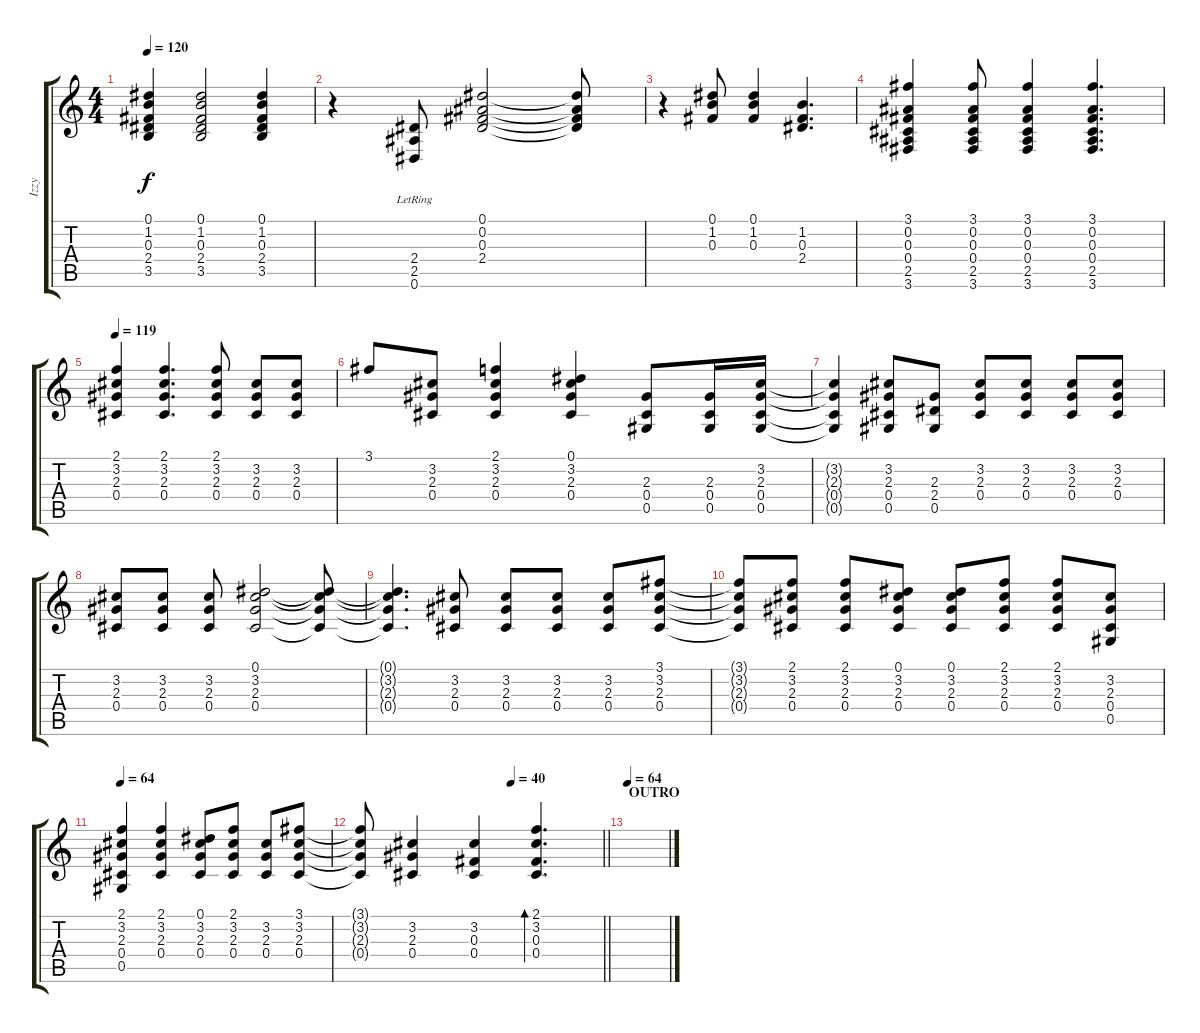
\track ("Izzy" "Izzy") {instrument acousticguitarsteel}
\staff {score tabs}
\tuning (Eb4 Bb3 Gb3 Db3 Ab2 Eb2) {hide}
\ts (4 4)
\tempo 120
\clef g2
\ks c
(0.1 1.2 0.3 2.4 3.5).4{dy f} (0.1 1.2 0.3 2.4 3.5).2 (0.1 1.2 0.3 2.4 3.5).4 |
r.4 (2.4 2.5{lr} 0.6{lr}).8 (0.1 0.2 0.3 2.4).2 (0.1{t} 0.2{t} 0.3{t} 2.4{t}).8 |
r.4 (0.1 1.2 0.3).8 (0.1 1.2 0.3).4 (1.2 0.3 2.4).4{d} |
(3.1 0.2 0.3 0.4 2.5 3.6).4 (3.1 0.2 0.3 0.4 2.5 3.6).8 (3.1 0.2 0.3 0.4 2.5 3.6).4 (3.1 0.2 0.3 0.4 2.5 3.6).4{d} |
\tempo 119
(2.1 3.2 2.3 0.4).4 (2.1 3.2 2.3 0.4).4{d} (2.1 3.2 2.3 0.4).8 (3.2 2.3 0.4).8 (3.2 2.3 0.4).8 |
3.1.8 (3.2 2.3 0.4).8 (2.1 3.2 2.3 0.4).4 (0.1 3.2 2.3 0.4).4 (2.3 0.4 0.5).8 (2.3 0.4 0.5).16 (3.2 2.3 0.4 0.5).16 |
(3.2{t} 2.3{t} 0.4{t} 0.5{t}).4 (3.2 2.3 0.4 0.5).8 (2.3 2.4 0.5).8 (3.2 2.3 0.4).8 (3.2 2.3 0.4).8 (3.2 2.3 0.4).8 (3.2 2.3 0.4).8 |
(3.2 2.3 0.4).8 (3.2 2.3 0.4).8 (3.2 2.3 0.4).8 (0.1 3.2 2.3 0.4).2 (0.1{t} 3.2{t} 2.3{t} 0.4{t}).8 |
(0.1{t} 3.2{t} 2.3{t} 0.4{t}).4{d} (3.2 2.3 0.4).8 (3.2 2.3 0.4).8 (3.2 2.3 0.4).8 (3.2 2.3 0.4).8 (3.1 3.2 2.3 0.4).8 |
(3.1{t} 3.2{t} 2.3{t} 0.4{t}).8 (2.1 3.2 2.3 0.4).8 (2.1 3.2 2.3 0.4).8 (0.1 3.2 2.3 0.4).8 (0.1 3.2 2.3 0.4).8 (2.1 3.2 2.3 0.4).8 (2.1 3.2 2.3 0.4).8 (3.2 2.3 0.4 0.5).8 |
\tempo 64
(2.1 3.2 2.3 0.4 0.5).4 (2.1 3.2 2.3 0.4).4 (0.1 3.2 2.3 0.4).8 (2.1 3.2 2.3 0.4).8 (3.2 2.3 0.4).8 (3.1 3.2 2.3 0.4).8 |
\tempo (40 0.625)
\barLineRight lightlight
(3.1{t} 3.2{t} 2.3{t} 0.4{t}).8 (3.2 2.3 0.4).4 (3.2 0.3 0.4).4 (2.1 3.2 0.3 0.4).4{d bd 120} |
\section ("" "OUTRO")
\tempo 62
\tempo 64
